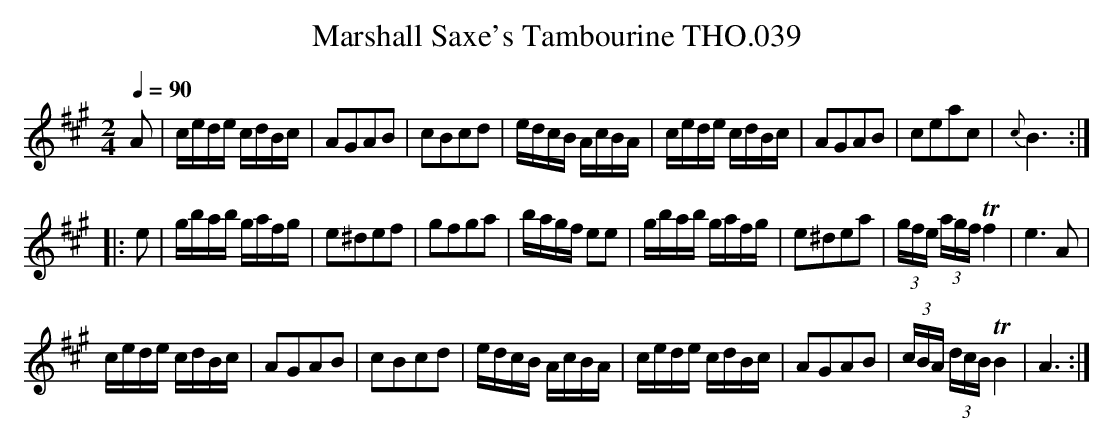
X:1
T:Marshall Saxe's Tambourine THO.039
M:2/4
L:1/8
Q:1/4=90
K:A
A|c/e/d/e/ c/d/B/c/|AGAB|cBcd|e/d/c/B/ A/c/B/A/|\
c/e/d/e/ c/d/B/c/|AGAB|ceac|{c}B3:|
|:e|g/b/a/b/ g/a/f/g/|e^def|gfga|b/a/g/f/ ee|\
g/b/a/b/ g/a/f/g/|e^dea|(3g/f/e/ (3a/g/f/ Tf2| e3 A|
c/e/d/e/ c/d/B/c/|AGAB|cBcd|e/d/c/B/ A/c/B/A/|\
c/e/d/e/ c/d/B/c/|AGAB|(3c/B/A/ (3d/c/B/ TB2|A3:|
